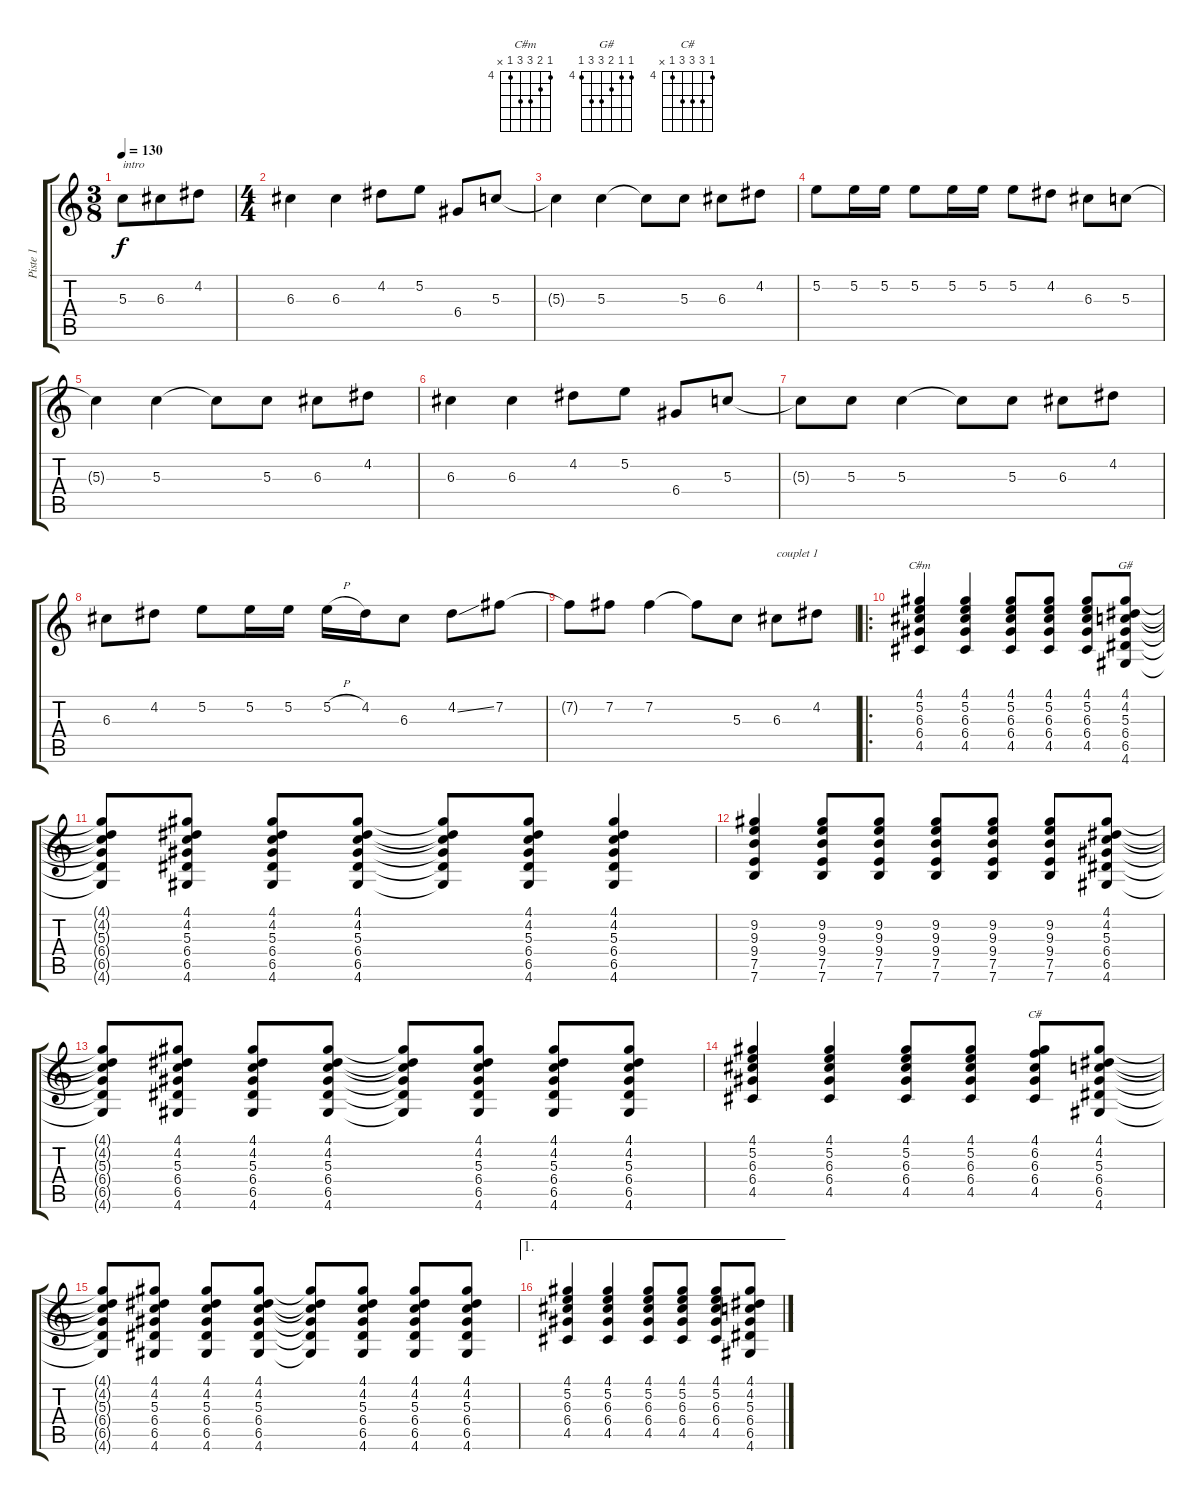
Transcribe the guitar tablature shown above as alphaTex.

\track ("Piste 1" "Piste 1") {instrument acousticguitarnylon}
\staff {score tabs}
\tuning (E4 B3 G3 D3 A2 E2) {hide}
\chord ("C#m" 4 5 6 6 4 x) {firstfret 4}
\chord ("G#" 4 4 5 6 6 4) {firstfret 4}
\chord ("C#" 4 6 6 6 4 x) {firstfret 4}
\ts (3 8)
\tempo 130
\clef g2
\ks c
5.3.8{txt "intro" dy f instrument acousticguitarnylon} 6.3.8 4.2.8 |
\ts (4 4)
6.3.4 6.3.4 4.2.8 5.2.8 6.4.8 5.3.8 |
5.3{t}.4 5.3.4 5.3{t}.8 5.3.8 6.3.8 4.2.8 |
5.2.8 5.2.16 5.2.16 5.2.8 5.2.16 5.2.16 5.2.8 4.2.8 6.3.8 5.3.8 |
5.3{t}.4 5.3.4 5.3{t}.8 5.3.8 6.3.8 4.2.8 |
6.3.4 6.3.4 4.2.8 5.2.8 6.4.8 5.3.8 |
5.3{t}.8 5.3.8 5.3.4 5.3{t}.8 5.3.8 6.3.8 4.2.8 |
6.3.8 4.2.8 5.2.8 5.2.16 5.2.16 5.2{h}.16 4.2.16 6.3.8 4.2{ss}.8 7.2.8 |
7.2{t}.8 7.2.8 7.2.4 7.2{t}.8 5.3.8 6.3.8{txt "couplet 1"} 4.2.8 |
\ro
(4.1 5.2 6.3 6.4 4.5).4{ch "C#m"} (4.1 5.2 6.3 6.4 4.5).4 (4.1 5.2 6.3 6.4 4.5).8 (4.1 5.2 6.3 6.4 4.5).8 (4.1 5.2 6.3 6.4 4.5).8 (4.1 4.2 5.3 6.4 6.5 4.6).8{ch "G#"} |
(4.1{t} 4.2{t} 5.3{t} 6.4{t} 6.5{t} 4.6{t}).8 (4.1 4.2 5.3 6.4 6.5 4.6).8 (4.1 4.2 5.3 6.4 6.5 4.6).8 (4.1 4.2 5.3 6.4 6.5 4.6).8 (4.1{t} 4.2{t} 5.3{t} 6.4{t} 6.5{t} 4.6{t}).8 (4.1 4.2 5.3 6.4 6.5 4.6).8 (4.1 4.2 5.3 6.4 6.5 4.6).4 |
(9.2 9.3 9.4 7.5 7.6).4 (9.2 9.3 9.4 7.5 7.6).8 (9.2 9.3 9.4 7.5 7.6).8 (9.2 9.3 9.4 7.5 7.6).8 (9.2 9.3 9.4 7.5 7.6).8 (9.2 9.3 9.4 7.5 7.6).8 (4.1 4.2 5.3 6.4 6.5 4.6).8 |
(4.1{t} 4.2{t} 5.3{t} 6.4{t} 6.5{t} 4.6{t}).8 (4.1 4.2 5.3 6.4 6.5 4.6).8 (4.1 4.2 5.3 6.4 6.5 4.6).8 (4.1 4.2 5.3 6.4 6.5 4.6).8 (4.1{t} 4.2{t} 5.3{t} 6.4{t} 6.5{t} 4.6{t}).8 (4.1 4.2 5.3 6.4 6.5 4.6).8 (4.1 4.2 5.3 6.4 6.5 4.6).8 (4.1 4.2 5.3 6.4 6.5 4.6).8 |
(4.1 5.2 6.3 6.4 4.5).4 (4.1 5.2 6.3 6.4 4.5).4 (4.1 5.2 6.3 6.4 4.5).8 (4.1 5.2 6.3 6.4 4.5).8 (4.1 6.2 6.3 6.4 4.5).8{ch "C#"} (4.1 4.2 5.3 6.4 6.5 4.6).8 |
(4.1{t} 4.2{t} 5.3{t} 6.4{t} 6.5{t} 4.6{t}).8 (4.1 4.2 5.3 6.4 6.5 4.6).8 (4.1 4.2 5.3 6.4 6.5 4.6).8 (4.1 4.2 5.3 6.4 6.5 4.6).8 (4.1{t} 4.2{t} 5.3{t} 6.4{t} 6.5{t} 4.6{t}).8 (4.1 4.2 5.3 6.4 6.5 4.6).8 (4.1 4.2 5.3 6.4 6.5 4.6).8 (4.1 4.2 5.3 6.4 6.5 4.6).8 |
\ae 1
(4.1 5.2 6.3 6.4 4.5).4 (4.1 5.2 6.3 6.4 4.5).4 (4.1 5.2 6.3 6.4 4.5).8 (4.1 5.2 6.3 6.4 4.5).8 (4.1 5.2 6.3 6.4 4.5).8 (4.1 4.2 5.3 6.4 6.5 4.6).8
